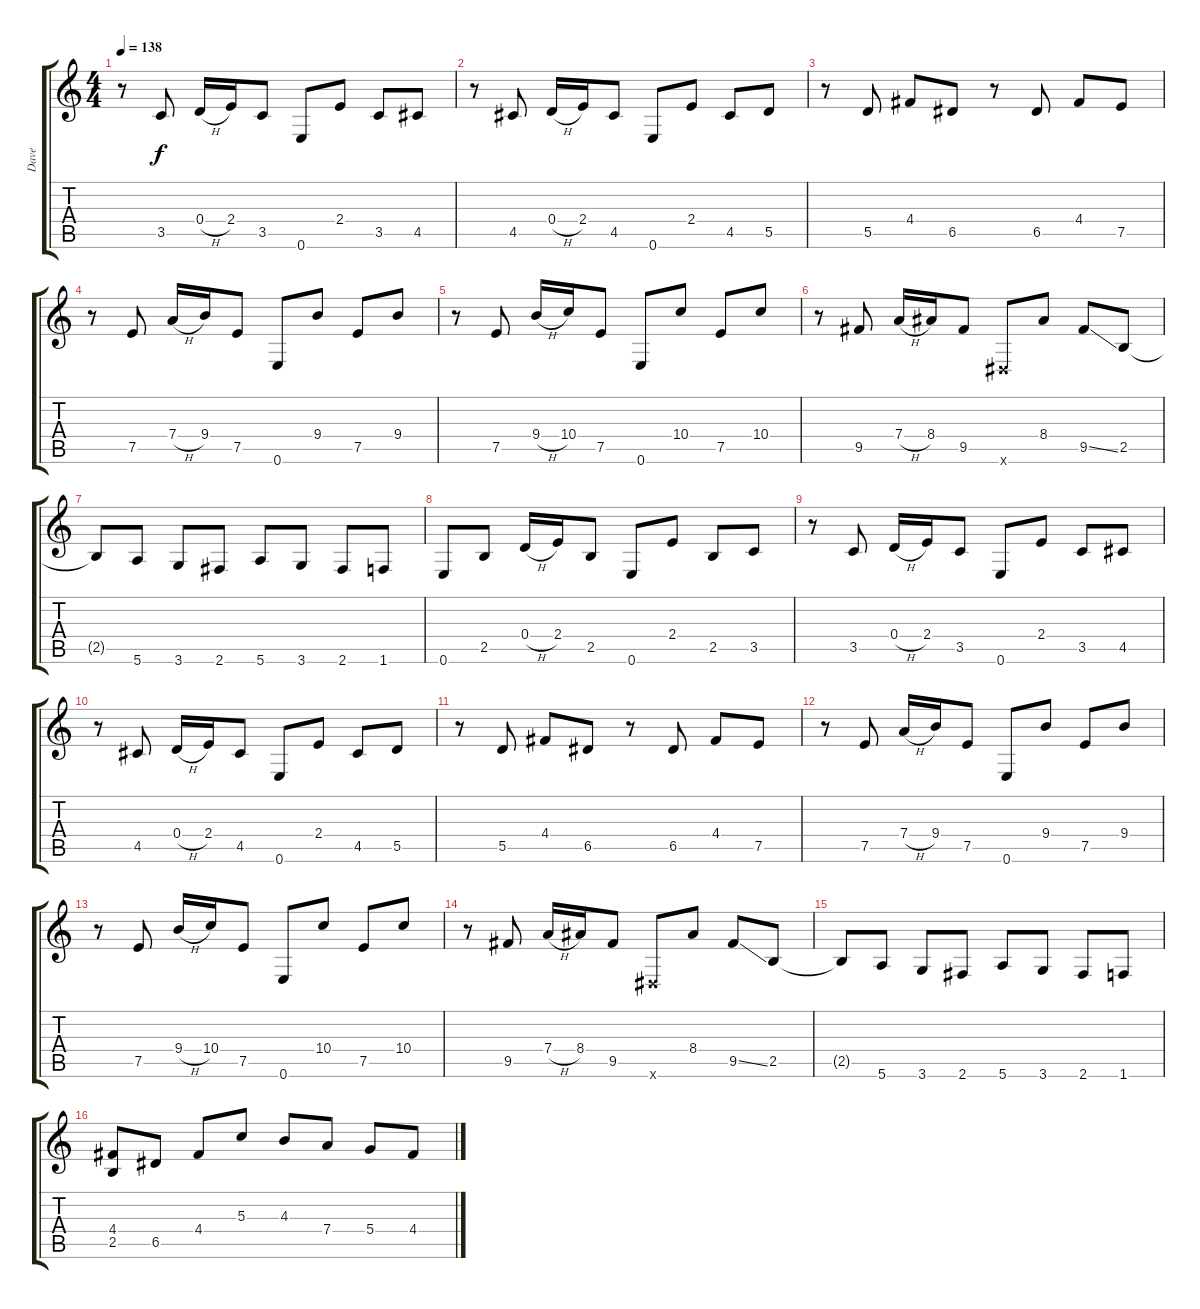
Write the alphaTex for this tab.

\track ("Dave" "Dave") {instrument distortionguitar}
\staff {score tabs}
\tuning (E4 B3 G3 D3 A2 E2) {hide}
\ts (4 4)
\tempo 138
\clef g2
\ks c
r.8{dy f} 3.5.8 0.4{h}.16 2.4.16 3.5.8 0.6.8 2.4.8 3.5.8 4.5.8 |
r.8 4.5.8 0.4{h}.16 2.4.16 4.5.8 0.6.8 2.4.8 4.5.8 5.5.8 |
r.8 5.5.8 4.4.8 6.5.8 r.8 6.5.8 4.4.8 7.5.8 |
r.8 7.5.8 7.4{h}.16 9.4.16 7.5.8 0.6.8 9.4.8 7.5.8 9.4.8 |
r.8 7.5.8 9.4{h}.16 10.4.16 7.5.8 0.6.8 10.4.8 7.5.8 10.4.8 |
r.8 9.5.8 7.4{h}.16 8.4.16 9.5.8 -1.6{x}.8 8.4.8 9.5{ss}.8 2.5.8 |
2.5{t}.8 5.6.8 3.6.8 2.6.8 5.6.8 3.6.8 2.6.8 1.6.8 |
0.6.8 2.5.8 0.4{h}.16 2.4.16 2.5.8 0.6.8 2.4.8 2.5.8 3.5.8 |
r.8 3.5.8 0.4{h}.16 2.4.16 3.5.8 0.6.8 2.4.8 3.5.8 4.5.8 |
r.8 4.5.8 0.4{h}.16 2.4.16 4.5.8 0.6.8 2.4.8 4.5.8 5.5.8 |
r.8 5.5.8 4.4.8 6.5.8 r.8 6.5.8 4.4.8 7.5.8 |
r.8 7.5.8 7.4{h}.16 9.4.16 7.5.8 0.6.8 9.4.8 7.5.8 9.4.8 |
r.8 7.5.8 9.4{h}.16 10.4.16 7.5.8 0.6.8 10.4.8 7.5.8 10.4.8 |
r.8 9.5.8 7.4{h}.16 8.4.16 9.5.8 -1.6{x}.8 8.4.8 9.5{ss}.8 2.5.8 |
2.5{t}.8 5.6.8 3.6.8 2.6.8 5.6.8 3.6.8 2.6.8 1.6.8 |
(4.4 2.5).8 6.5.8 4.4.8 5.3.8 4.3.8 7.4.8 5.4.8 4.4.8
